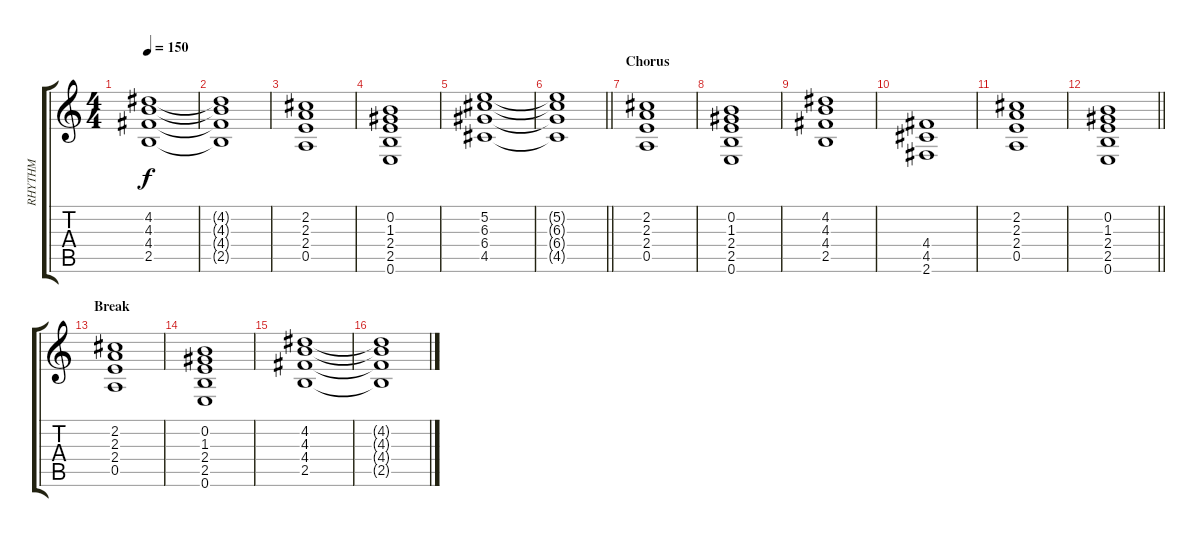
\track ("RHYTHM " "RHYTHM ") {instrument distortionguitar}
\staff {score tabs}
\tuning (E4 B3 G3 D3 A2 E2) {hide}
\ts (4 4)
\tempo 150
\clef g2
\ks c
(4.2 4.3 4.4 2.5).1{dy f} |
(4.2{t} 4.3{t} 4.4{t} 2.5{t}).1 |
(2.2 2.3 2.4 0.5).1 |
(0.2 1.3 2.4 2.5 0.6).1 |
(5.2 6.3 6.4 4.5).1 |
\barLineRight lightlight
(5.2{t} 6.3{t} 6.4{t} 4.5{t}).1 |
\section ("" "Chorus")
(2.2 2.3 2.4 0.5).1 |
(0.2 1.3 2.4 2.5 0.6).1 |
(4.2 4.3 4.4 2.5).1 |
(4.4 4.5 2.6).1 |
(2.2 2.3 2.4 0.5).1 |
\barLineRight lightlight
(0.2 1.3 2.4 2.5 0.6).1 |
\section ("" "Break")
(2.2 2.3 2.4 0.5).1 |
(0.2 1.3 2.4 2.5 0.6).1 |
(4.2 4.3 4.4 2.5).1 |
(4.2{t} 4.3{t} 4.4{t} 2.5{t}).1
